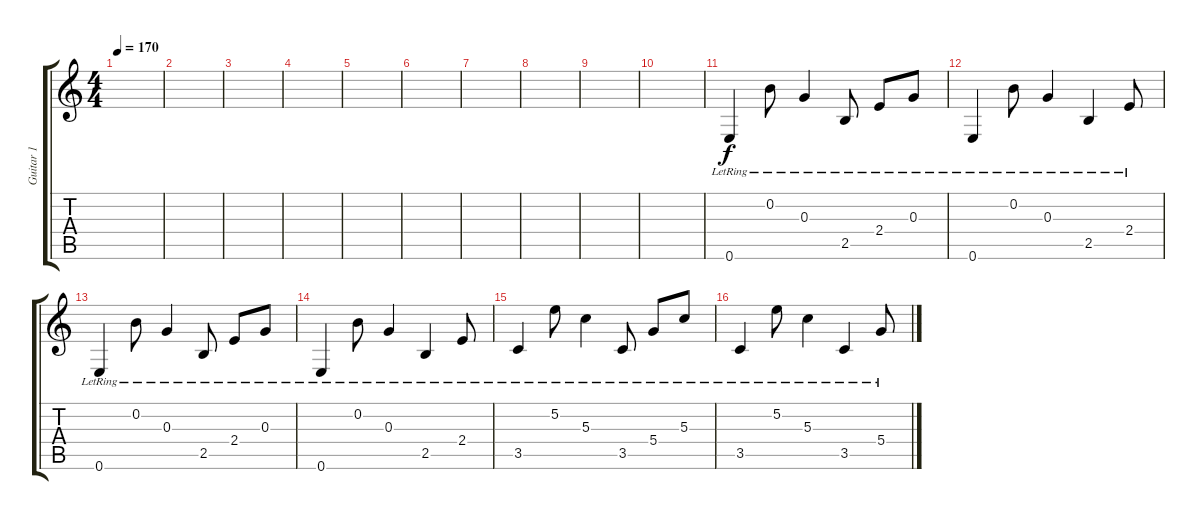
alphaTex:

\track ("Guitar 1" "Guitar 1") {instrument acousticguitarsteel}
\staff {score tabs}
\tuning (E4 B3 G3 D3 A2 E2) {hide}
\ts (4 4)
\tempo 170
\clef g2
\ks c
|
|
|
|
|
|
|
|
|
|
0.6{lr}.4 0.2{lr}.8 0.3{lr}.4 2.5{lr}.8 2.4{lr}.8 0.3{lr}.8 |
0.6{lr}.4 0.2{lr}.8 0.3{lr}.4 2.5{lr}.4 2.4{lr}.8 |
0.6{lr}.4 0.2{lr}.8 0.3{lr}.4 2.5{lr}.8 2.4{lr}.8 0.3{lr}.8 |
0.6{lr}.4 0.2{lr}.8 0.3{lr}.4 2.5{lr}.4 2.4{lr}.8 |
3.5{lr}.4 5.2{lr}.8 5.3{lr}.4 3.5{lr}.8 5.4{lr}.8 5.3{lr}.8 |
3.5{lr}.4 5.2{lr}.8 5.3{lr}.4 3.5{lr}.4 5.4{lr}.8
